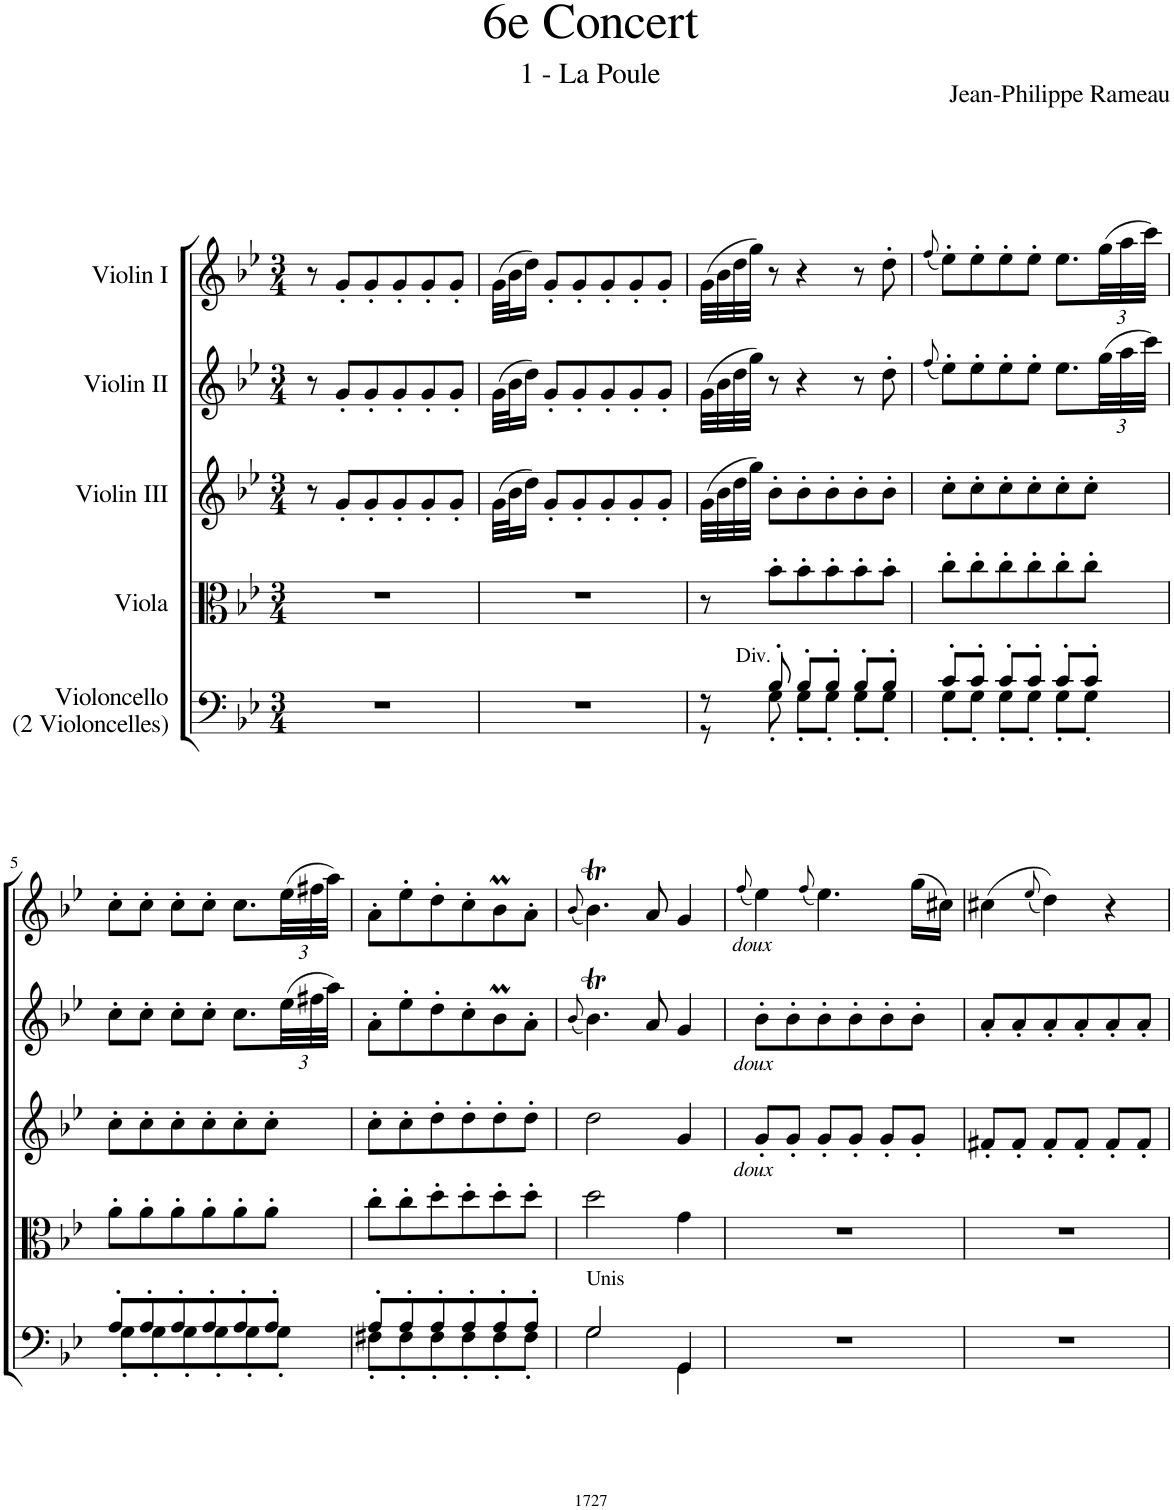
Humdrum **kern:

**kern	**kern	**kern	**kern	**kern
*part5	*part4	*part3	*part2	*part1
*staff5	*staff4	*staff3	*staff2	*staff1
*I"Violoncello (2 Violoncelles)	*I"Viola	*I"Violin III	*I"Violin II	*I"Violin I
*I'Vc	*I'Vla	*I'Vln	*I'Vln	*I'Vln
*clefF4	*clefC3	*clefG2	*clefG2	*clefG2
*k[b-e-]	*k[b-e-]	*k[b-e-]	*k[b-e-]	*k[b-e-]
*M3/4	*M3/4	*M3/4	*M3/4	*M3/4
=1	=1	=1	=1	=1
2.r	2.r	8r	8r	8r
.	.	8g'/L	8g'/L	8g'/L
.	.	8g'/	8g'/	8g'/
.	.	8g'/	8g'/	8g'/
.	.	8g'/	8g'/	8g'/
.	.	8g'/J	8g'/J	8g'/J
=2	=2	=2	=2	=2
2.r	2.r	(32g\LLL	(32g\LLL	(32g\LLL
.	.	32b-\J	32b-\J	32b-\J
.	.	16dd\JJ)	16dd\JJ)	16dd\JJ)
.	.	8g'/L	8g'/L	8g'/L
.	.	8g'/	8g'/	8g'/
.	.	8g'/	8g'/	8g'/
.	.	8g'/	8g'/	8g'/
.	.	8g'/J	8g'/J	8g'/J
=3	=3	=3	=3	=3
*^	*	*	*	*
8r	8r	8r	(32g\LLL	(32g\LLL	(32g\LLL
.	.	.	32b-\	32b-\	32b-\
.	.	.	32dd\	32dd\	32dd\
.	.	.	32gg\JJJ)	32gg\JJJ)	32gg\JJJ)
!LO:TX:a:t=Div.	!	!	!	!	!
8B-'/	8G'\	8b-'\L	8b-'\L	8r	8r
8B-'/L	8G'\L	8b-'\	8b-'\	4r	4r
8B-'/J	8G'\J	8b-'\	8b-'\	.	.
8B-'/L	8G'\L	8b-'\	8b-'\	8r	8r
8B-'/J	8G'\J	8b-'\J	8b-'\J	8dd'\	8dd'\
=4	=4	=4	=4	=4	=4
.	.	.	.	(8qff/	(8qff/
8c'/L	8G'\L	8cc'\L	8cc'\L	8ee-'\L)	8ee-'\L)
8c'/J	8G'\J	8cc'\	8cc'\	8ee-'\	8ee-'\
8c'/L	8G'\L	8cc'\	8cc'\	8ee-'\	8ee-'\
8c'/J	8G'\J	8cc'\	8cc'\	8ee-'\J	8ee-'\J
8c'/L	8G'\L	8cc'\	8cc'\	8.ee-\L	8.ee-\L
8c'/J	8G'\J	8cc'\J	8cc'\J	.	.
*	*	*	*	*Xbrackettup	*Xbrackettup
.	.	.	.	(48gg\LL	(48gg\LL
.	.	.	.	48aa\	48aa\
.	.	.	.	48ccc\JJJ)	48ccc\JJJ)
!!LO:LB:g=z
=5	=5	=5	=5	=5	=5
8A'/L	8G'\L	8a'\L	8cc'\L	8cc'\L	8cc'\L
8A'/	8G'\	8a'\	8cc'\	8cc'\J	8cc'\J
8A'/	8G'\	8a'\	8cc'\	8cc'\L	8cc'\L
8A'/	8G'\	8a'\	8cc'\	8cc'\J	8cc'\J
8A'/	8G'\	8a'\	8cc'\	8.cc\L	8.cc\L
8A'/J	8G'\J	8a'\J	8cc'\J	.	.
.	.	.	.	(48ee-\LL	(48ee-\LL
.	.	.	.	48ff#X\	48ff#X\
.	.	.	.	48aa\JJJ)	48aa\JJJ)
=6	=6	=6	=6	=6	=6
8A'/L	8F#X'\L	8cc'\L	8cc'\L	8a'\L	8a'\L
8A'/	8F#'\	8cc'\	8cc'\	8ee-'\	8ee-'\
8A'/	8F#'\	8dd'\	8dd'\	8dd'\	8dd'\
8A'/	8F#'\	8dd'\	8dd'\	8cc'\	8cc'\
8A'/	8F#'\	8dd'\	8dd'\	8b-M\	8b-M\
8A'/J	8F#'\J	8dd'\J	8dd'\J	8a'\J	8a'\J
=7	=7	=7	=7	=7	=7
.	.	.	.	(8qb-/	(8qb-/
!LO:TX:a:t=Unis	!	!	!	!	!
2G/	2G\	2dd\	2dd\	4.b-T\)	4.b-T\)
.	.	.	.	8a/	8a/
4GG/	4GG\	4g\	4g/	4g/	4g/
*v	*v	*	*	*	*
=8	=8	=8	=8	=8
.	.	.	.	(8qff/
!	!	!	!	!LO:TX:b:i:t=doux
!	!	!	!LO:TX:b:i:t=doux	!
!	!	!LO:TX:b:i:t=doux	!	!
2.r	2.r	8g'/L	8b-'\L	4ee-\)
.	.	8g'/J	8b-'\	.
.	.	.	.	(8qff/
.	.	8g'/L	8b-'\	4.ee-\)
.	.	8g'/J	8b-'\	.
.	.	8g'/L	8b-'\	.
.	.	8g'/J	8b-'\J	(16gg\LL
.	.	.	.	16cc#X\JJ)
=9	=9	=9	=9	=9
2.r	2.r	8f#X'/L	8a'/L	(4cc#X\
.	.	8f#'/J	8a'/	.
.	.	.	.	(8qee-/
.	.	8f#'/L	8a'/	4dd\))
.	.	8f#'/J	8a'/	.
.	.	8f#'/L	8a'/	4r
.	.	8f#'/J	8a'/J	.
=	=	=	=	=
*-	*-	*-	*-	*-
